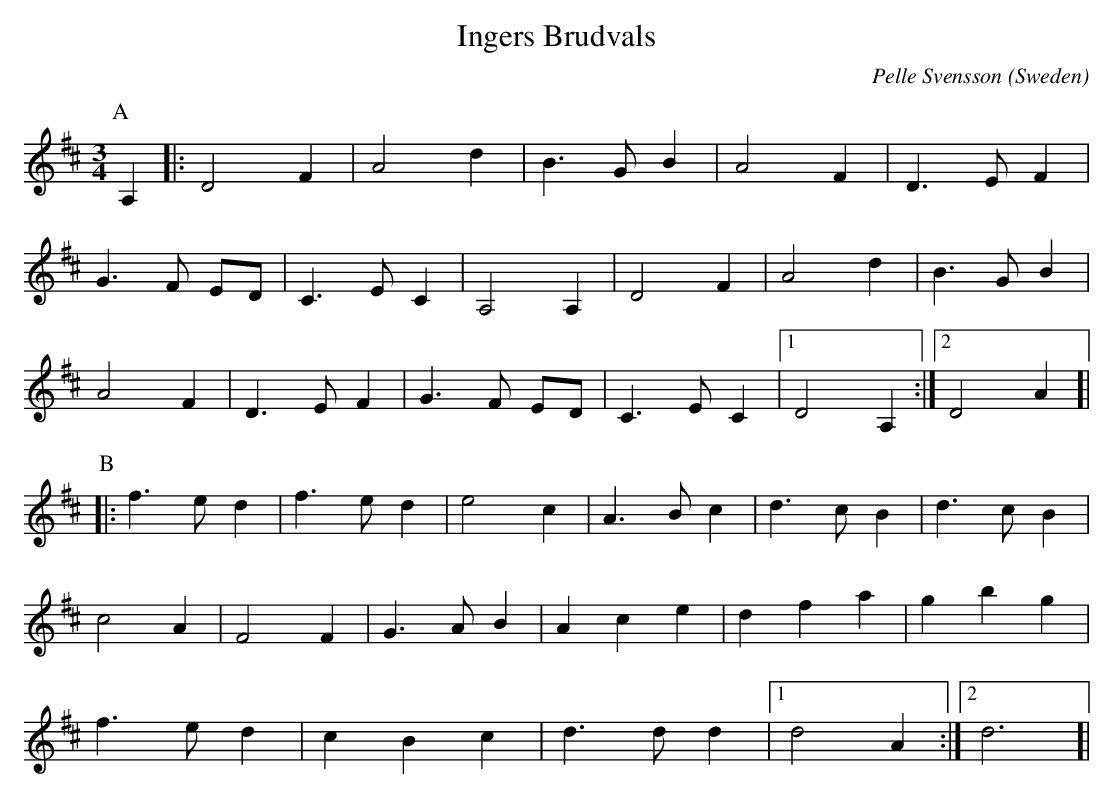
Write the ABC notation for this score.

X:1
T:Ingers Brudvals
C:Pelle Svensson
O:Sweden
M:3/4
L:1/8
K:D
P:A
A,2 |: D4 F2 | A4 d2 | B3 G B2 | A4 F2 | D3 E F2 |
G3 F ED | C3 E C2 | A,4 A,2 | D4 F2 | A4 d2 | B3 G B2 |
A4 F2 | D3 E F2 | G3 F ED | C3 E C2 |[1 D4 A,2 :|[2 D4 A2 ]|
P:B
|: f3 e d2 | f3 e d2 | e4 c2 | A3 B c2 | d3 c B2 | d3 c B2 |
c4 A2 | F4 F2 | G3 A B2 | A2 c2 e2 | d2 f2 a2 | g2 b2 g2 |
f3 e d2 | c2 B2 c2 | d3 d d2 |[1 d4 A2 :|[2 d6]|
